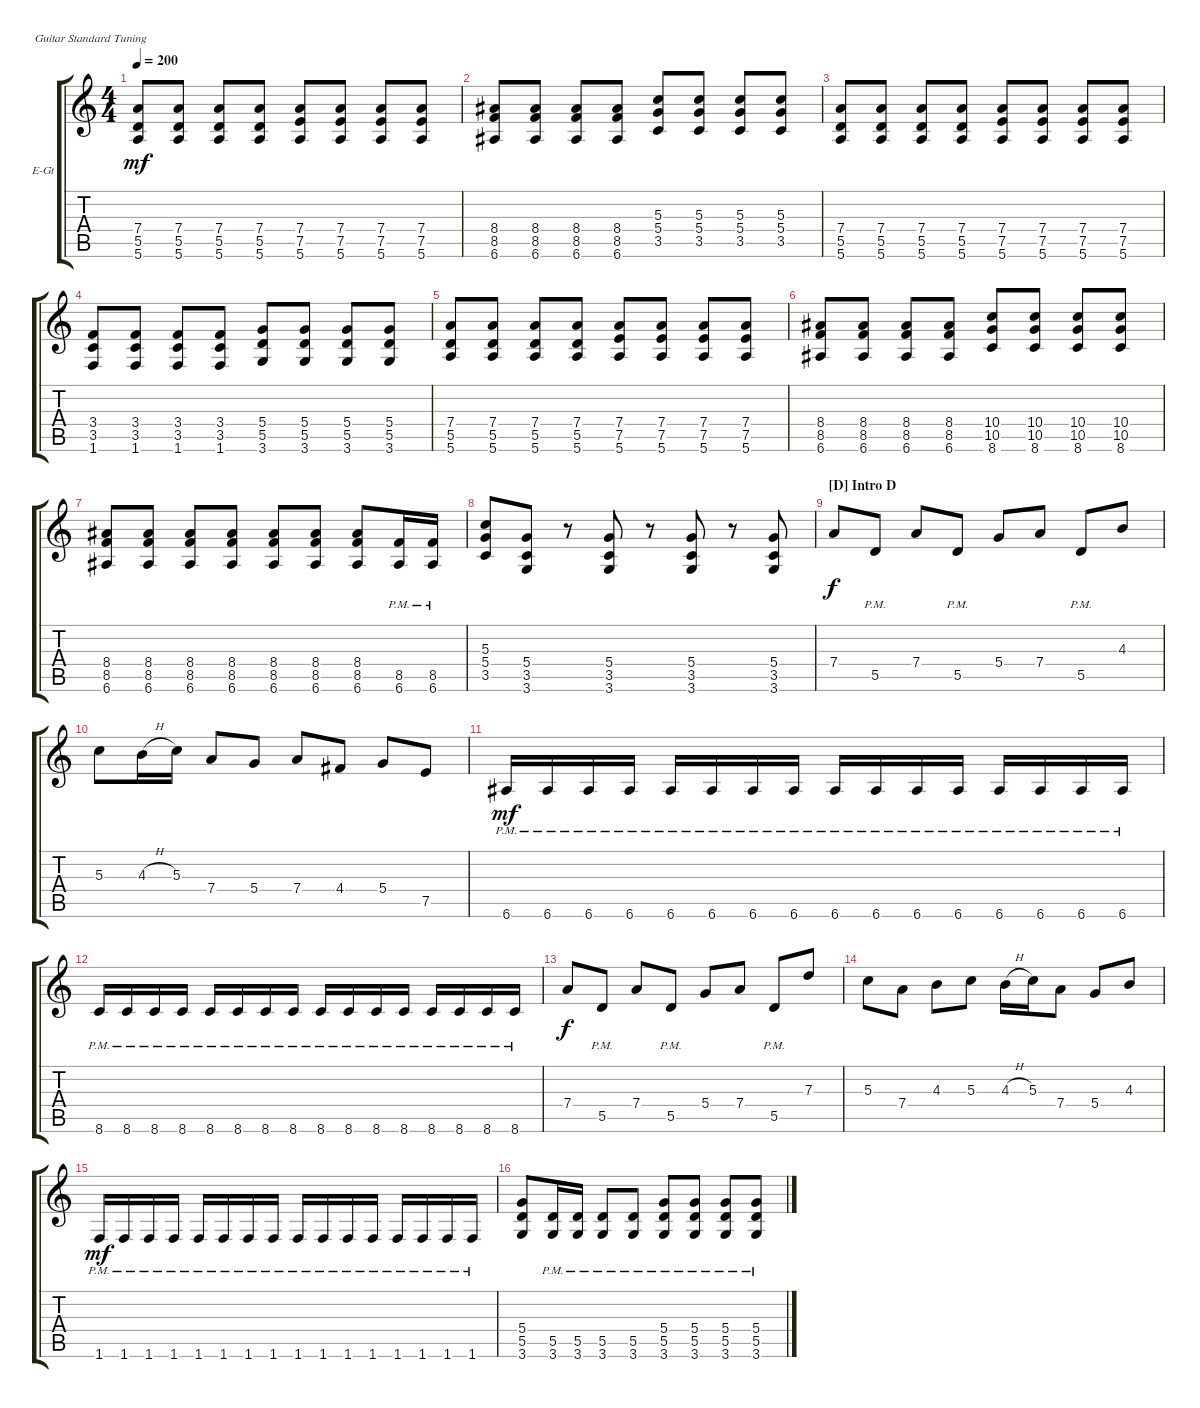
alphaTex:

\defaultSystemsLayout 4
\bracketExtendMode groupsimilarinstruments
\firstSystemTrackNameOrientation horizontal
\otherSystemsTrackNameOrientation horizontal
\track ("EADGBE/Standard tuning" "E-Gt") {mute instrument distortionguitar}
\staff {score tabs}
\tuning (E4 B3 G3 D3 A2 E2)
\ts (4 4)
\tempo 200
\clef g2
\scale
0.333333
\ks c
(5.5 7.4 5.6).8{dy mf} (5.5 7.4 5.6).8 (5.5 7.4 5.6).8 (5.5 7.4 5.6).8 (7.5 7.4 5.6).8 (7.5 7.4 5.6).8 (7.5 7.4 5.6).8 (7.5 7.4 5.6).8 |
\scale
0.333333 (6.6 8.5 8.4).8 (6.6 8.5 8.4).8 (6.6 8.5 8.4).8 (6.6 8.5 8.4).8 (3.5 5.4 5.3).8 (3.5 5.4 5.3).8 (3.5 5.4 5.3).8 (3.5 5.4 5.3).8 |
\scale
0.333333 (5.5 7.4 5.6).8 (5.5 7.4 5.6).8 (5.5 7.4 5.6).8 (5.5 7.4 5.6).8 (7.5 7.4 5.6).8 (7.5 7.4 5.6).8 (7.5 7.4 5.6).8 (7.5 7.4 5.6).8 |
\scale
0.333333 (3.5 1.6 3.4).8 (3.5 1.6 3.4).8 (3.5 1.6 3.4).8 (3.5 1.6 3.4).8 (3.6 5.4 5.5).8 (3.6 5.4 5.5).8 (3.6 5.4 5.5).8 (3.6 5.4 5.5).8 |
\scale
0.333333 (5.5 7.4 5.6).8 (5.5 7.4 5.6).8 (5.5 7.4 5.6).8 (5.5 7.4 5.6).8 (7.5 7.4 5.6).8 (7.5 7.4 5.6).8 (7.5 7.4 5.6).8 (7.5 7.4 5.6).8 |
\scale
0.333333 (6.6 8.5 8.4).8 (6.6 8.5 8.4).8 (6.6 8.5 8.4).8 (6.6 8.5 8.4).8 (10.5 10.4 8.6).8 (10.5 10.4 8.6).8 (10.5 10.4 8.6).8 (10.5 10.4 8.6).8 |
\scale
0.333333 (6.6 8.5 8.4).8 (6.6 8.5 8.4).8 (6.6 8.5 8.4).8 (6.6 8.5 8.4).8 (6.6 8.5 8.4).8 (6.6 8.5 8.4).8 (6.6 8.5 8.4).8 (6.6{pm} 8.5{pm}).16 (6.6{pm} 8.5{pm}).16 |
\scale
0.333333 (3.5 5.3 5.4).8 (3.6 3.5 5.4).8 r.8 (3.6 3.5 5.4).8 r.8 (3.6 3.5 5.4).8 r.8 (3.6 3.5 5.4).8 |
\section ("D" "Intro D")
\scale
0.333333 7.4.8{dy f} 5.5{pm}.8 7.4.8 5.5{pm}.8 5.4.8 7.4.8 5.5{pm}.8 4.3.8 |
\scale
0.333333 5.3.8 4.3{h}.16 5.3.16 7.4.8 5.4.8 7.4.8 4.4.8 5.4.8 7.5.8 |
\scale
0.333333 6.6{pm}.16{dy mf} 6.6{pm}.16 6.6{pm}.16 6.6{pm}.16 6.6{pm}.16 6.6{pm}.16 6.6{pm}.16 6.6{pm}.16 6.6{pm}.16 6.6{pm}.16 6.6{pm}.16 6.6{pm}.16 6.6{pm}.16 6.6{pm}.16 6.6{pm}.16 6.6{pm}.16 |
\scale
0.333333 8.6{pm}.16 8.6{pm}.16 8.6{pm}.16 8.6{pm}.16 8.6{pm}.16 8.6{pm}.16 8.6{pm}.16 8.6{pm}.16 8.6{pm}.16 8.6{pm}.16 8.6{pm}.16 8.6{pm}.16 8.6{pm}.16 8.6{pm}.16 8.6{pm}.16 8.6{pm}.16 |
\scale
0.333333 7.4.8{dy f} 5.5{pm}.8 7.4.8 5.5{pm}.8 5.4.8 7.4.8 5.5{pm}.8 7.3.8 |
\scale
0.333333 5.3.8 7.4.8 4.3.8 5.3.8 4.3{h}.16 5.3.16 7.4.8 5.4.8 4.3.8 |
\scale
0.333333 1.6{pm}.16{dy mf} 1.6{pm}.16 1.6{pm}.16 1.6{pm}.16 1.6{pm}.16 1.6{pm}.16 1.6{pm}.16 1.6{pm}.16 1.6{pm}.16 1.6{pm}.16 1.6{pm}.16 1.6{pm}.16 1.6{pm}.16 1.6{pm}.16 1.6{pm}.16 1.6{pm}.16 |
\scale
0.333333 (5.4 3.6 5.5).8 (3.6{pm} 5.5{pm}).16 (3.6{pm} 5.5{pm}).16 (3.6{pm} 5.5{pm}).8 (3.6{pm} 5.5{pm}).8 (5.4{pm} 3.6{pm} 5.5{pm}).8 (5.4{pm} 3.6{pm} 5.5{pm}).8 (5.4{pm} 3.6{pm} 5.5{pm}).8 (5.4{pm} 3.6{pm} 5.5{pm}).8
